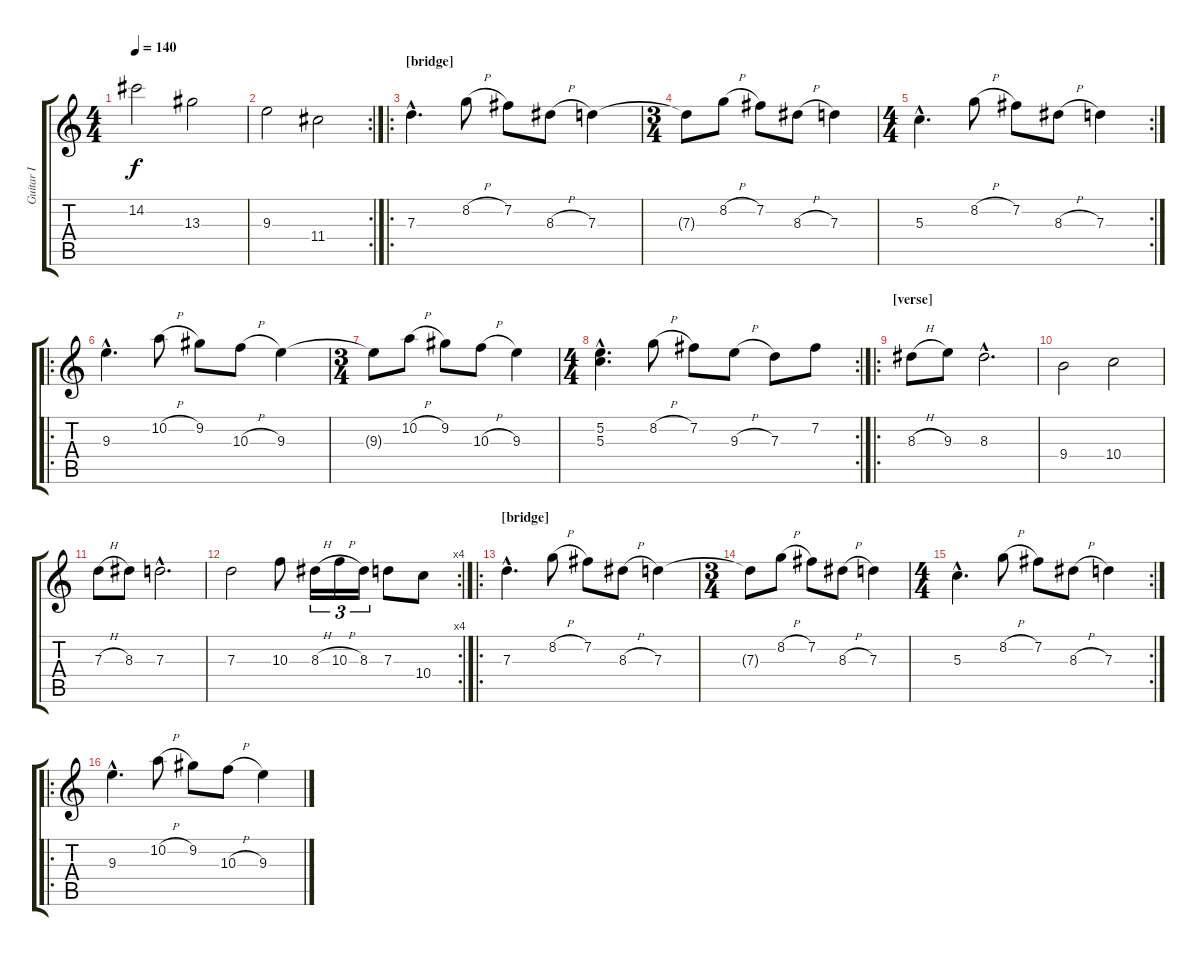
\track ("Guitar I" "Guitar I") {instrument distortionguitar}
\staff {score tabs}
\tuning (E4 B3 G3 D3 A2 E2) {hide}
\ts (4 4)
\tempo 140
\clef g2
\ks c
14.2.2{dy f} 13.3.2 |
\rc 2
9.3.2 11.4.2 |
\ro
\section ("" "[bridge]")
7.3{hac}.4{d} 8.2{h}.8 7.2.8 8.3{h}.8 7.3.4 |
\ts (3 4)
7.3{t}.8 8.2{h}.8 7.2.8 8.3{h}.8 7.3.4 |
\rc 2
\ts (4 4)
5.3{hac}.4{d} 8.2{h}.8 7.2.8 8.3{h}.8 7.3.4 |
\ro
9.3{hac}.4{d} 10.2{h}.8 9.2.8 10.3{h}.8 9.3.4 |
\ts (3 4)
9.3{t}.8 10.2{h}.8 9.2.8 10.3{h}.8 9.3.4 |
\rc 2
\ts (4 4)
(5.2{hac} 5.3{hac}).4{d} 8.2{h}.8 7.2.8 9.3{h}.8 7.3.8 7.2.8 |
\ro
\section ("" "[verse]")
8.3{h}.8 9.3.8 8.3{hac}.2{d} |
9.4.2 10.4.2 |
7.3{h}.8 8.3.8 7.3{hac}.2{d} |
\rc 4
7.3.2 10.3.8 8.3{h}.16{tu (3 2)} 10.3{h}.16{tu (3 2)} 8.3.16{tu (3 2)} 7.3.8 10.4.8 |
\ro
\section ("" "[bridge]")
7.3{hac}.4{d} 8.2{h}.8 7.2.8 8.3{h}.8 7.3.4 |
\ts (3 4)
7.3{t}.8 8.2{h}.8 7.2.8 8.3{h}.8 7.3.4 |
\rc 2
\ts (4 4)
5.3{hac}.4{d} 8.2{h}.8 7.2.8 8.3{h}.8 7.3.4 |
\ro
9.3{hac}.4{d} 10.2{h}.8 9.2.8 10.3{h}.8 9.3.4
